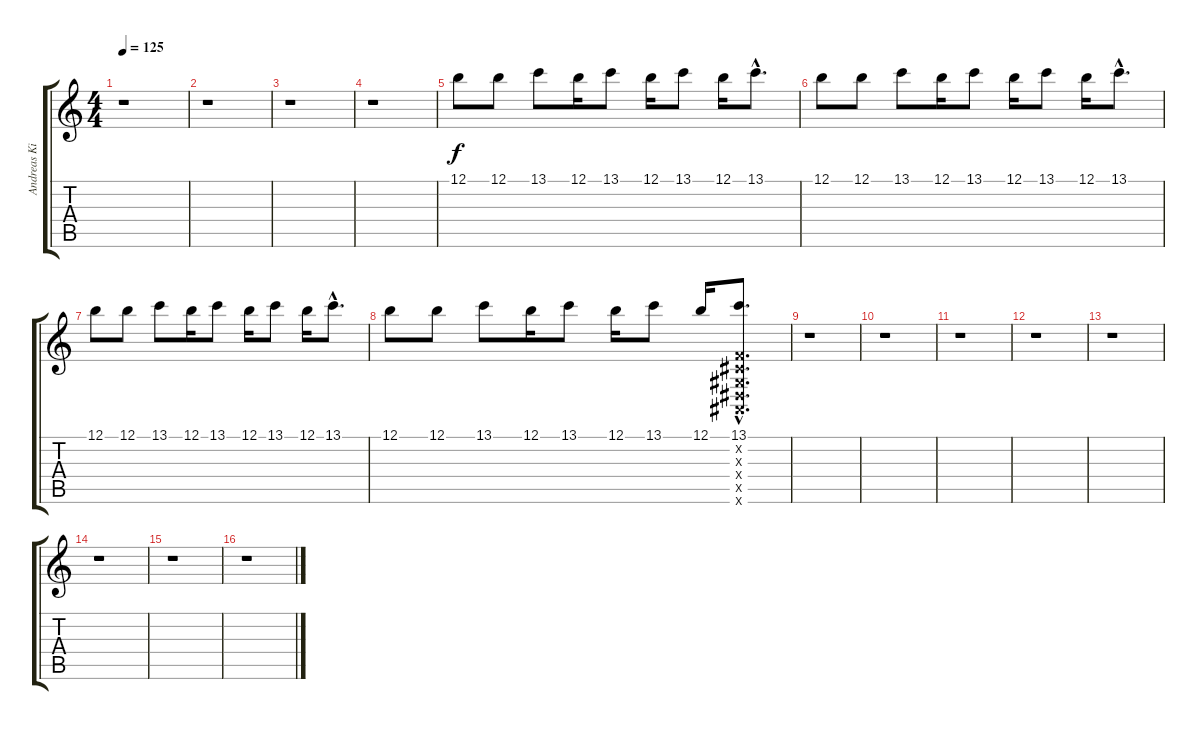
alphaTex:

\track ("Andreas Kisser" "Andreas Ki") {instrument distortionguitar}
\staff {score tabs}
\tuning (B3 Gb3 D3 A2 E2 B1) {hide}
\ts (4 4)
\tempo 125
\clef g2
\ks c
r.1{dy f instrument distortionguitar} |
r.1 |
r.1 |
r.1 |
12.1.8 12.1.8 13.1.8 12.1.16 13.1.8 12.1.16 13.1.8 12.1.16 13.1{hac}.8{d} |
12.1.8 12.1.8 13.1.8 12.1.16 13.1.8 12.1.16 13.1.8 12.1.16 13.1{hac}.8{d} |
12.1.8 12.1.8 13.1.8 12.1.16 13.1.8 12.1.16 13.1.8 12.1.16 13.1{hac}.8{d} |
12.1.8 12.1.8 13.1.8 12.1.16 13.1.8 12.1.16 13.1.8 12.1.16 (13.1{hac} -1.2{hac x} -1.3{hac x} -1.4{hac x} -1.5{hac x} -1.6{hac x}).8{d} |
r.1 |
r.1 |
r.1 |
r.1 |
r.1 |
r.1 |
r.1 |
r.1
